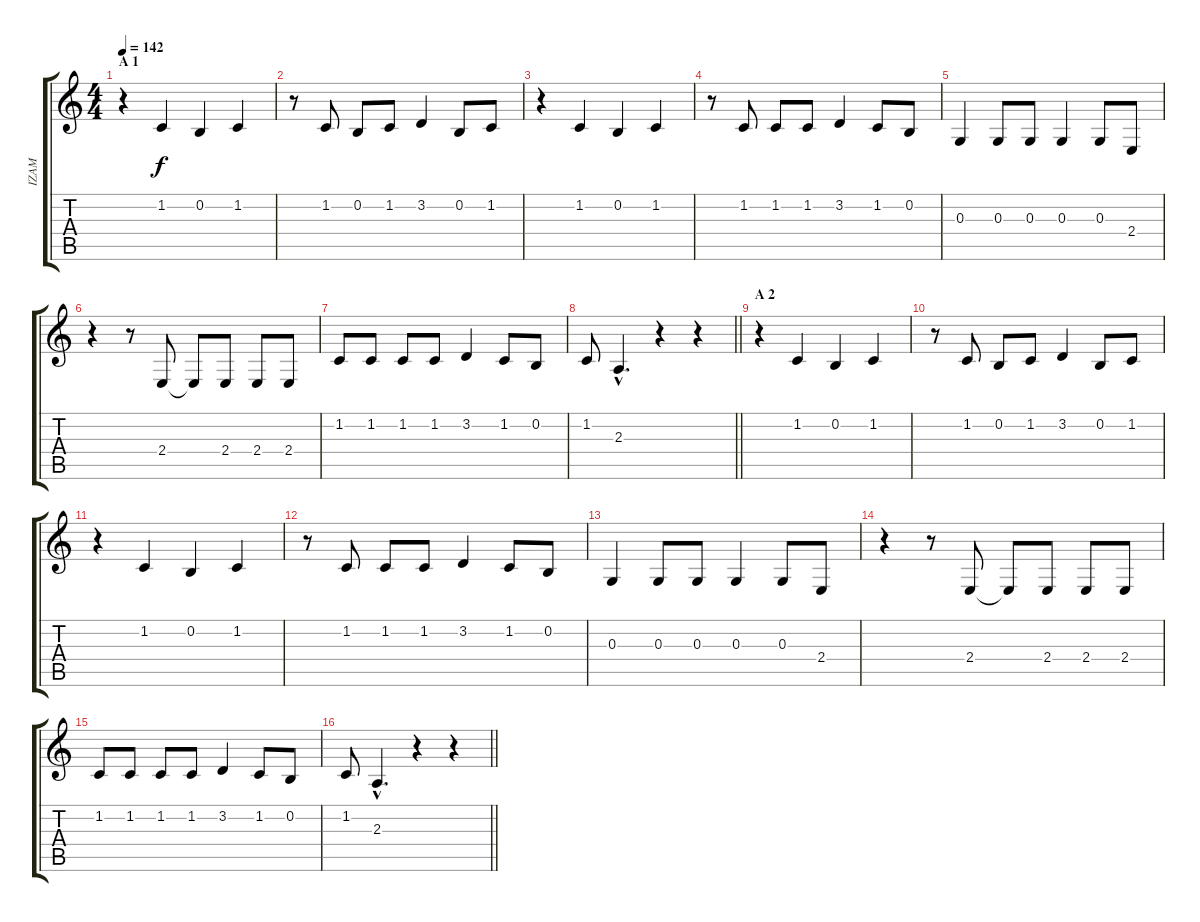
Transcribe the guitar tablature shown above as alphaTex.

\track ("IZAM" "IZAM") {instrument oboe}
\staff {score tabs}
\tuning (E4 B3 G3 D3 A2 E2) {hide}
\ts (4 4)
\section ("" "A 1")
\tempo 142
\clef g2
\ks c
r.4{dy f} 1.2.4 0.2.4 1.2.4 |
r.8 1.2.8 0.2.8 1.2.8 3.2.4 0.2.8 1.2.8 |
r.4 1.2.4 0.2.4 1.2.4 |
r.8 1.2.8 1.2.8 1.2.8 3.2.4 1.2.8 0.2.8 |
0.3.4 0.3.8 0.3.8 0.3.4 0.3.8 2.4.8 |
r.4 r.8 2.4.8 2.4{t}.8 2.4.8 2.4.8 2.4.8 |
1.2.8 1.2.8 1.2.8 1.2.8 3.2.4 1.2.8 0.2.8 |
\barLineRight lightlight
1.2.8 2.3{hac}.4{d} r.4 r.4 |
\section ("" "A 2")
r.4 1.2.4 0.2.4 1.2.4 |
r.8 1.2.8 0.2.8 1.2.8 3.2.4 0.2.8 1.2.8 |
r.4 1.2.4 0.2.4 1.2.4 |
r.8 1.2.8 1.2.8 1.2.8 3.2.4 1.2.8 0.2.8 |
0.3.4 0.3.8 0.3.8 0.3.4 0.3.8 2.4.8 |
r.4 r.8 2.4.8 2.4{t}.8 2.4.8 2.4.8 2.4.8 |
1.2.8 1.2.8 1.2.8 1.2.8 3.2.4 1.2.8 0.2.8 |
\barLineRight lightlight
1.2.8 2.3{hac}.4{d} r.4 r.4
